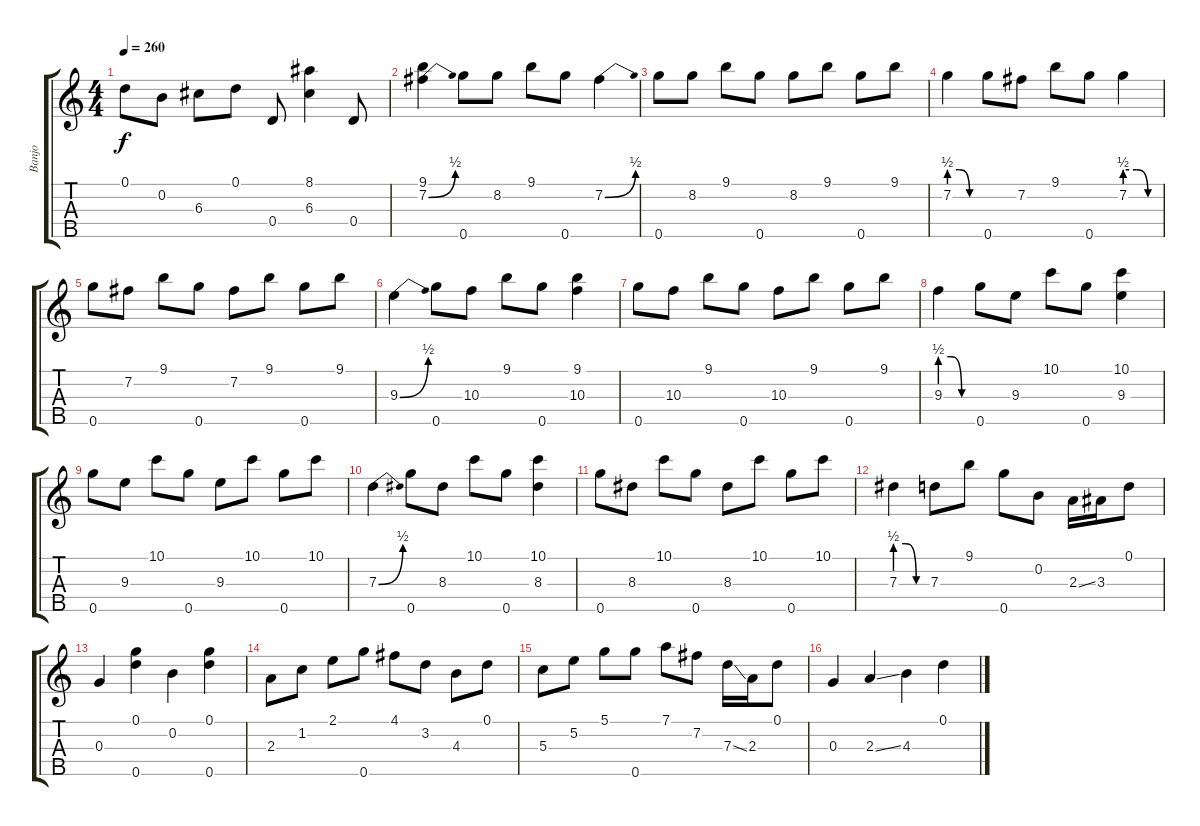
\track ("Banjo" "Banjo") {instrument banjo}
\staff {score tabs}
\tuning (D4 B3 G3 D3 G4) {hide}
\displaytranspose 12
\ts (4 4)
\tempo 260
\clef g2
\ks c
0.1.8{dy f} 0.2.8 6.3.8 0.1.8 0.4.8 (8.1 6.3).4 0.4.8 |
(9.1 7.2{be (bend 0 0 60 2)}).4 0.5.8 8.2.8 9.1.8 0.5.8 7.2{be (bend 0 0 60 2)}.4 |
0.5.8 8.2.8 9.1.8 0.5.8 8.2.8 9.1.8 0.5.8 9.1.8 |
7.2{be (custom 0 2 20 2 40 0 60 0)}.4 0.5.8 7.2.8 9.1.8 0.5.8 7.2{be (custom 0 2 20 2 40 0 60 0)}.4 |
0.5.8 7.2.8 9.1.8 0.5.8 7.2.8 9.1.8 0.5.8 9.1.8 |
9.3{be (bend 0 0 60 2)}.4 0.5.8 10.3.8 9.1.8 0.5.8 (9.1 10.3).4 |
0.5.8 10.3.8 9.1.8 0.5.8 10.3.8 9.1.8 0.5.8 9.1.8 |
9.3{be (custom 0 2 20 2 40 0 60 0)}.4 0.5.8 9.3.8 10.1.8 0.5.8 (10.1 9.3).4 |
0.5.8 9.3.8 10.1.8 0.5.8 9.3.8 10.1.8 0.5.8 10.1.8 |
7.3{be (bend 0 0 60 2)}.4 0.5.8 8.3.8 10.1.8 0.5.8 (10.1 8.3).4 |
0.5.8 8.3.8 10.1.8 0.5.8 8.3.8 10.1.8 0.5.8 10.1.8 |
7.3{be (custom 0 2 20 2 40 0 60 0)}.4 7.3.8 9.1.8 0.5.8 0.2.8 2.3{ss}.16 3.3.16 0.1.8 |
0.3.4 (0.1 0.5).4 0.2.4 (0.1 0.5).4 |
2.3.8 1.2.8 2.1.8 0.5.8 4.1.8 3.2.8 4.3.8 0.1.8 |
5.3.8 5.2.8 5.1.8 0.5.8 7.1.8 7.2.8 7.3{ss}.16 2.3.16 0.1.8 |
0.3.4 2.3{ss}.4 4.3.4 0.1.4
